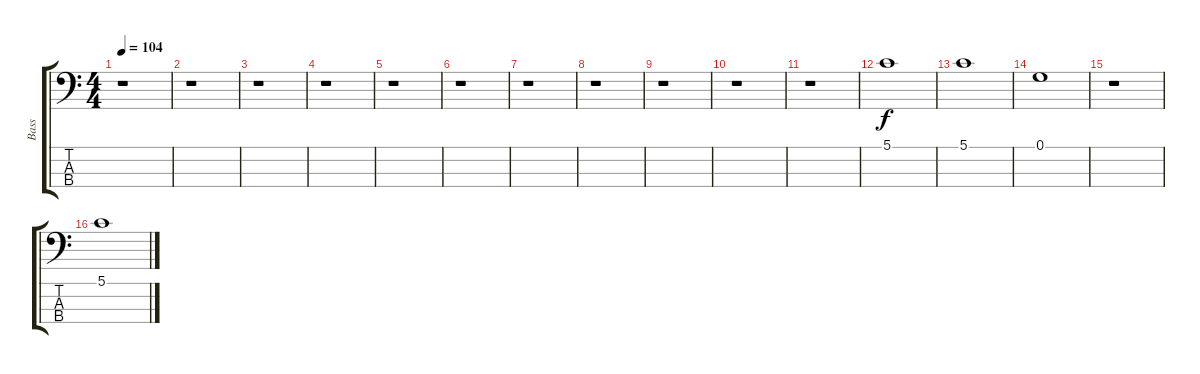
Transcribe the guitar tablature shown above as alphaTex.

\track ("Bass" "Bass") {instrument acousticbass}
\staff {score tabs}
\tuning (G2 D2 A1 E1) {hide}
\ts (4 4)
\tempo 104
\clef f4
\ks c
r.1{dy f instrument acousticbass} |
r.1 |
r.1 |
r.1 |
r.1 |
r.1 |
r.1 |
r.1 |
r.1 |
r.1 |
r.1 |
5.1.1 |
5.1.1 |
0.1.1 |
r.1 |
5.1.1
